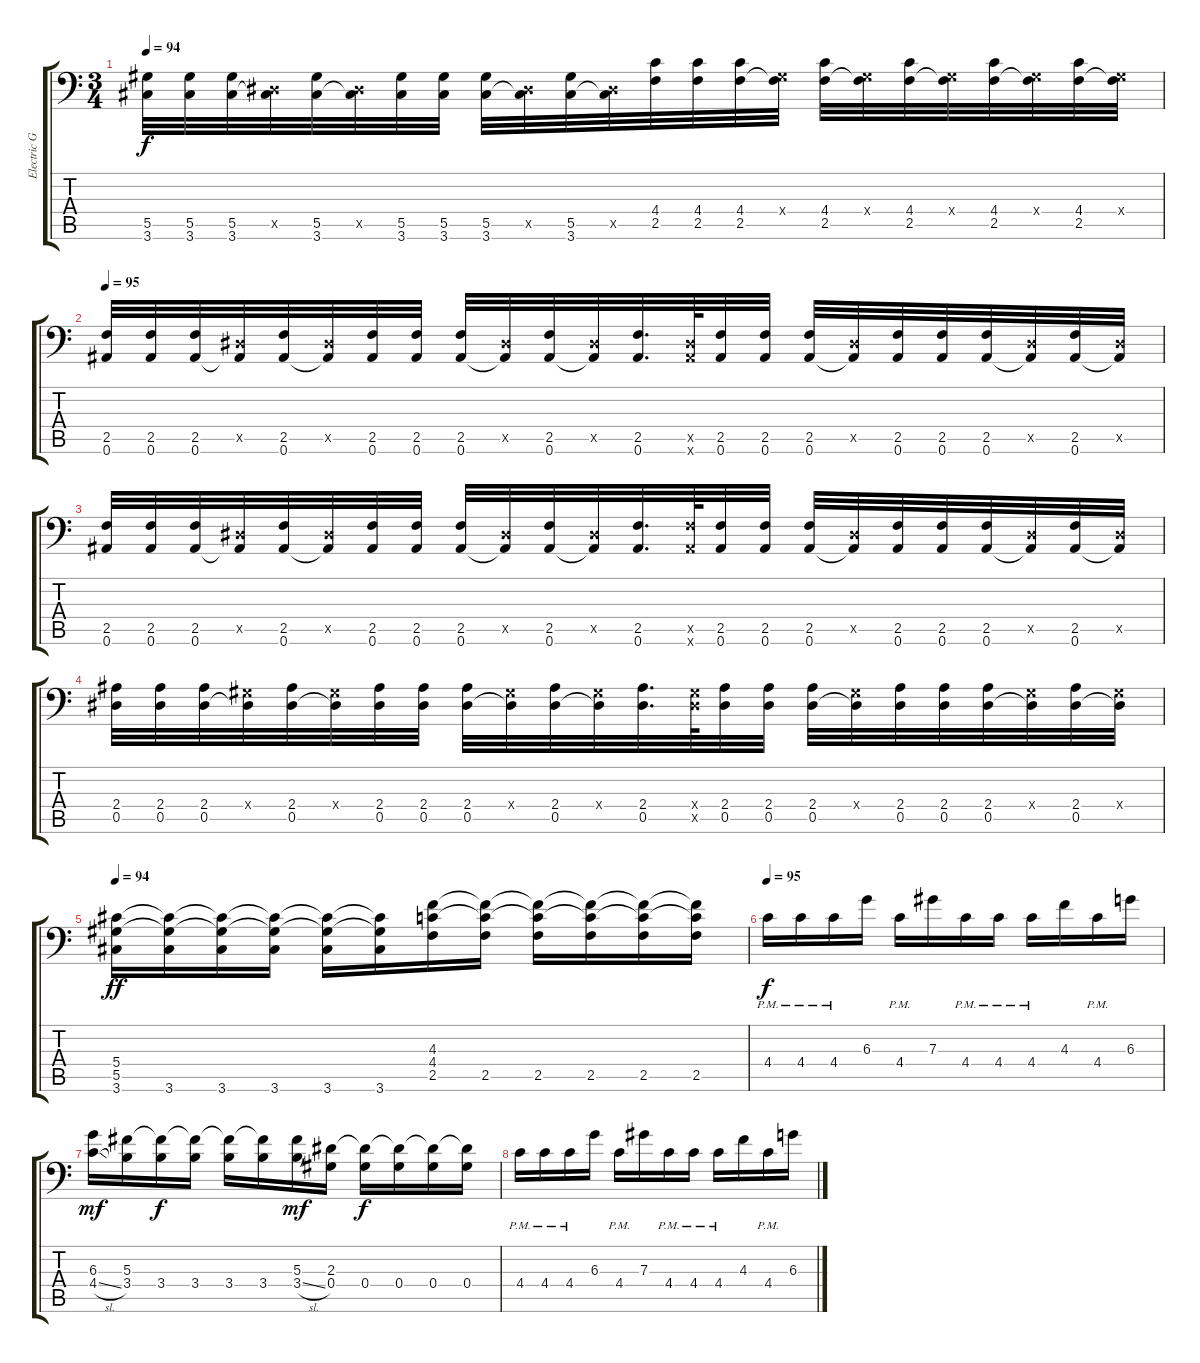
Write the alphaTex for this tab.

\track ("Electric Guitar 3" "Electric G") {instrument distortionguitar}
\staff {score tabs}
\tuning (Bb3 F3 Db3 Ab2 Eb2 Bb1) {hide}
\ts (3 4)
\tempo 94
\clef f4
\ks c
(5.5 3.6).32{dy f} (5.5 3.6).32 (5.5 3.6).32 (0.5{x} 3.6{t}).32 (5.5 3.6).32 (0.5{x} 3.6{t}).32 (5.5 3.6).32 (5.5 3.6).32 (5.5 3.6).32 (0.5{x} 3.6{t}).32 (5.5 3.6).32 (0.5{x} 3.6{t}).32 (4.4 2.5).32 (4.4 2.5).32 (4.4 2.5).32 (0.4{x} 2.5{t}).32 (4.4 2.5).32 (0.4{x} 2.5{t}).32 (4.4 2.5).32 (0.4{x} 2.5{t}).32 (4.4 2.5).32 (0.4{x} 2.5{t}).32 (4.4 2.5).32 (0.4{x} 2.5{t}).32 |
\tempo 95
(2.5 0.6).32 (2.5 0.6).32 (2.5 0.6).32 (0.5{x} 0.6{t}).32 (2.5 0.6).32 (0.5{x} 0.6{t}).32 (2.5 0.6).32 (2.5 0.6).32 (2.5 0.6).32 (0.5{x} 0.6{t}).32 (2.5 0.6).32 (0.5{x} 0.6{t}).32 (2.5 0.6).32{d} (0.5{x} 0.6{x}).64 (2.5 0.6).32 (2.5 0.6).32 (2.5 0.6).32 (0.5{x} 0.6{t}).32 (2.5 0.6).32 (2.5 0.6).32 (2.5 0.6).32 (0.5{x} 0.6{t}).32 (2.5 0.6).32 (0.5{x} 0.6{t}).32 |
(2.5 0.6).32 (2.5 0.6).32 (2.5 0.6).32 (0.5{x} 0.6{t}).32 (2.5 0.6).32 (0.5{x} 0.6{t}).32 (2.5 0.6).32 (2.5 0.6).32 (2.5 0.6).32 (0.5{x} 0.6{t}).32 (2.5 0.6).32 (0.5{x} 0.6{t}).32 (2.5 0.6).32{d} (2.5{x} 0.6{x}).64 (2.5 0.6).32 (2.5 0.6).32 (2.5 0.6).32 (0.5{x} 0.6{t}).32 (2.5 0.6).32 (2.5 0.6).32 (2.5 0.6).32 (0.5{x} 0.6{t}).32 (2.5 0.6).32 (0.5{x} 0.6{t}).32 |
(2.4 0.5).32 (2.4 0.5).32 (2.4 0.5).32 (0.4{x} 0.5{t}).32 (2.4 0.5).32 (0.4{x} 0.5{t}).32 (2.4 0.5).32 (2.4 0.5).32 (2.4 0.5).32 (0.4{x} 0.5{t}).32 (2.4 0.5).32 (0.4{x} 0.5{t}).32 (2.4 0.5).32{d} (0.4{x} 0.5{x}).64 (2.4 0.5).32 (2.4 0.5).32 (2.4 0.5).32 (0.4{x} 0.5{t}).32 (2.4 0.5).32 (2.4 0.5).32 (2.4 0.5).32 (0.4{x} 0.5{t}).32 (2.4 0.5).32 (0.4{x} 0.5{t}).32 |
\tempo 94
(5.4 5.5 3.6).16{dy ff} (5.4{t} 5.5{t} 3.6).16 (5.4{t} 5.5{t} 3.6).16 (5.4{t} 5.5{t} 3.6).16 (5.4{t} 5.5{t} 3.6).16 (5.4{t} 5.5{t} 3.6).16 (4.3 4.4 2.5).16 (4.3{t} 4.4{t} 2.5).16 (4.3{t} 4.4{t} 2.5).16 (4.3{t} 4.4{t} 2.5).16 (4.3{t} 4.4{t} 2.5).16 (4.3{t} 4.4{t} 2.5).16 |
\tempo 95
4.4{pm}.16{dy f} 4.4{pm}.16 4.4{pm}.16 6.3.16 4.4{pm}.16 7.3.16 4.4{pm}.16 4.4{pm}.16 4.4{pm}.16 4.3.16 4.4{pm}.16 6.3.16 |
(6.3 4.4{sl}).16{dy mf} (5.3 3.4).16 (5.3{t} 3.4).16{dy f} (5.3{t} 3.4).16 (5.3{t} 3.4).16 (5.3{t} 3.4).16 (5.3 3.4{sl}).16{dy mf} (2.3 0.4).16 (2.3{t} 0.4).16{dy f} (2.3{t} 0.4).16 (2.3{t} 0.4).16 (2.3{t} 0.4).16 |
4.4{pm}.16 4.4{pm}.16 4.4{pm}.16 6.3.16 4.4{pm}.16 7.3.16 4.4{pm}.16 4.4{pm}.16 4.4{pm}.16 4.3.16 4.4{pm}.16 6.3.16
